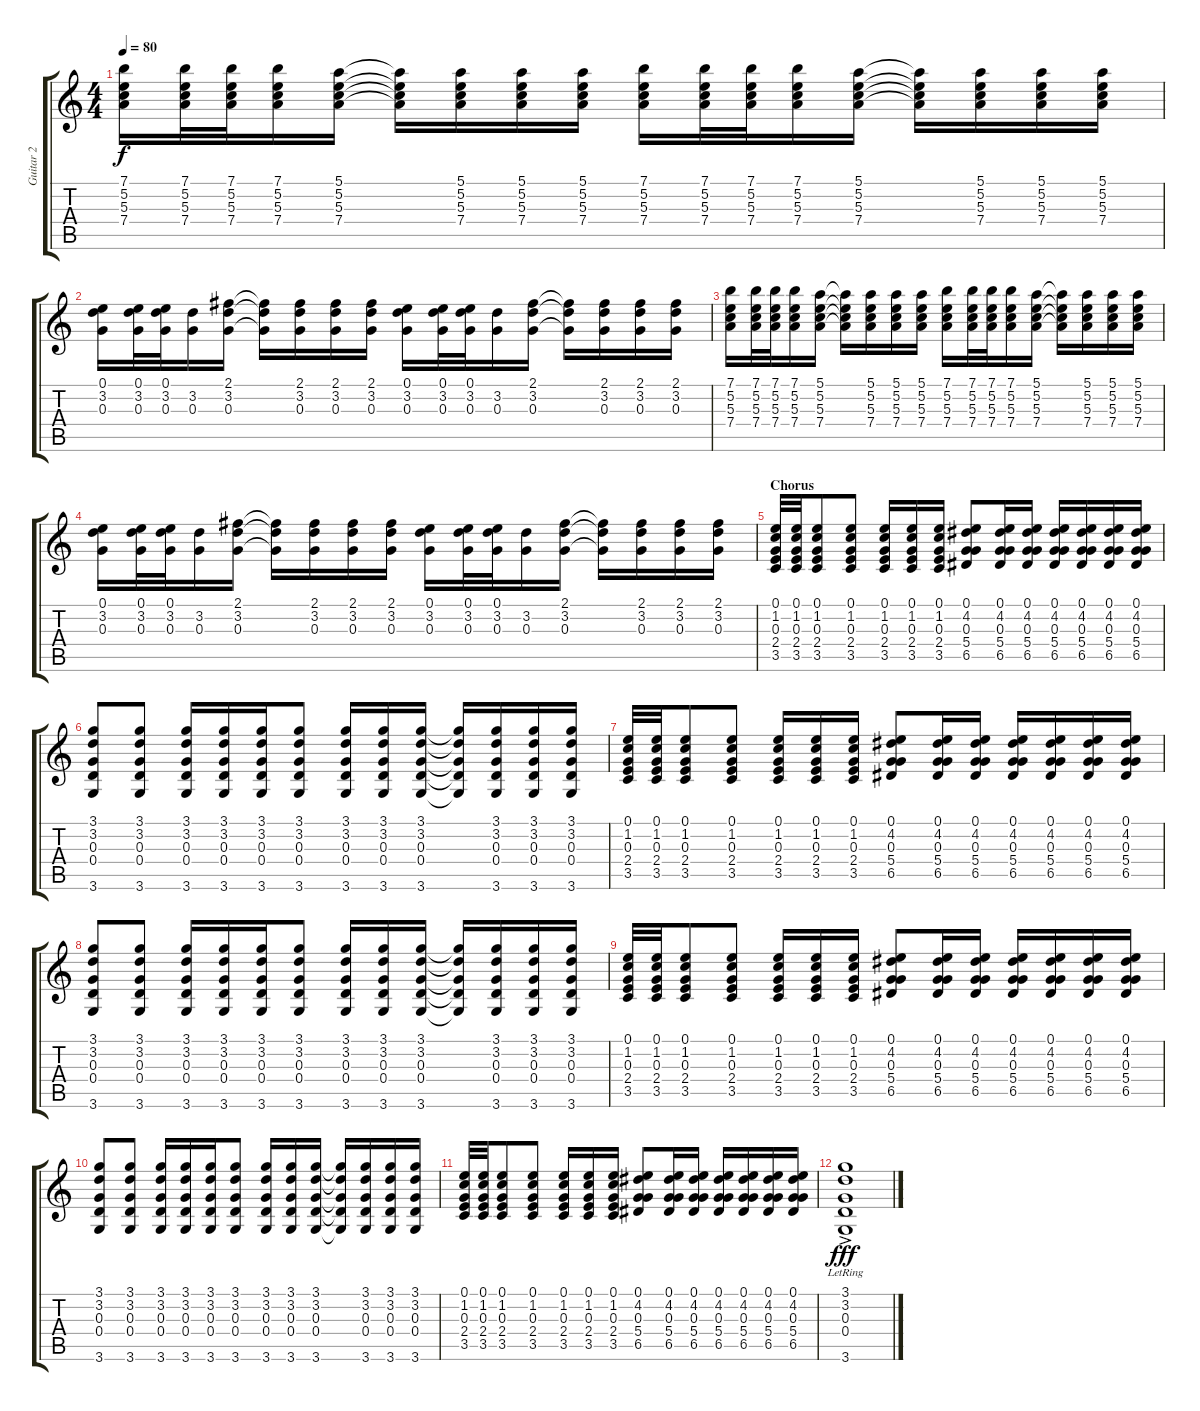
\track ("Guitar 2" "Guitar 2") {instrument electricguitarclean}
\staff {score tabs}
\tuning (E4 B3 G3 D3 A2 E2) {hide}
\ts (4 4)
\tempo 80
\clef g2
\ks c
(7.1 5.2 5.3 7.4).16{dy f} (7.1 5.2 5.3 7.4).32 (7.1 5.2 5.3 7.4).32 (7.1 5.2 5.3 7.4).16 (5.1 5.2 5.3 7.4).16 (5.1{t} 5.2{t} 5.3{t} 7.4{t}).16 (5.1 5.2 5.3 7.4).16 (5.1 5.2 5.3 7.4).16 (5.1 5.2 5.3 7.4).16 (7.1 5.2 5.3 7.4).16 (7.1 5.2 5.3 7.4).32 (7.1 5.2 5.3 7.4).32 (7.1 5.2 5.3 7.4).16 (5.1 5.2 5.3 7.4).16 (5.1{t} 5.2{t} 5.3{t} 7.4{t}).16 (5.1 5.2 5.3 7.4).16 (5.1 5.2 5.3 7.4).16 (5.1 5.2 5.3 7.4).16 |
(0.1 3.2 0.3).16 (0.1 3.2 0.3).32 (0.1 3.2 0.3).32 (3.2 0.3).16 (2.1 3.2 0.3).16 (2.1{t} 3.2{t} 0.3{t}).16 (2.1 3.2 0.3).16 (2.1 3.2 0.3).16 (2.1 3.2 0.3).16 (0.1 3.2 0.3).16 (0.1 3.2 0.3).32 (0.1 3.2 0.3).32 (3.2 0.3).16 (2.1 3.2 0.3).16 (2.1{t} 3.2{t} 0.3{t}).16 (2.1 3.2 0.3).16 (2.1 3.2 0.3).16 (2.1 3.2 0.3).16 |
(7.1 5.2 5.3 7.4).16 (7.1 5.2 5.3 7.4).32 (7.1 5.2 5.3 7.4).32 (7.1 5.2 5.3 7.4).16 (5.1 5.2 5.3 7.4).16 (5.1{t} 5.2{t} 5.3{t} 7.4{t}).16 (5.1 5.2 5.3 7.4).16 (5.1 5.2 5.3 7.4).16 (5.1 5.2 5.3 7.4).16 (7.1 5.2 5.3 7.4).16 (7.1 5.2 5.3 7.4).32 (7.1 5.2 5.3 7.4).32 (7.1 5.2 5.3 7.4).16 (5.1 5.2 5.3 7.4).16 (5.1{t} 5.2{t} 5.3{t} 7.4{t}).16 (5.1 5.2 5.3 7.4).16 (5.1 5.2 5.3 7.4).16 (5.1 5.2 5.3 7.4).16 |
(0.1 3.2 0.3).16 (0.1 3.2 0.3).32 (0.1 3.2 0.3).32 (3.2 0.3).16 (2.1 3.2 0.3).16 (2.1{t} 3.2{t} 0.3{t}).16 (2.1 3.2 0.3).16 (2.1 3.2 0.3).16 (2.1 3.2 0.3).16 (0.1 3.2 0.3).16 (0.1 3.2 0.3).32 (0.1 3.2 0.3).32 (3.2 0.3).16 (2.1 3.2 0.3).16 (2.1{t} 3.2{t} 0.3{t}).16 (2.1 3.2 0.3).16 (2.1 3.2 0.3).16 (2.1 3.2 0.3).16 |
\section ("" "Chorus")
(0.1 1.2 0.3 2.4 3.5).32 (0.1 1.2 0.3 2.4 3.5).32 (0.1 1.2 0.3 2.4 3.5).8 (0.1 1.2 0.3 2.4 3.5).8 (0.1 1.2 0.3 2.4 3.5).16 (0.1 1.2 0.3 2.4 3.5).16 (0.1 1.2 0.3 2.4 3.5).16 (0.1 4.2 0.3 5.4 6.5).8 (0.1 4.2 0.3 5.4 6.5).16 (0.1 4.2 0.3 5.4 6.5).16 (0.1 4.2 0.3 5.4 6.5).16 (0.1 4.2 0.3 5.4 6.5).16 (0.1 4.2 0.3 5.4 6.5).16 (0.1 4.2 0.3 5.4 6.5).16 |
(3.1 3.2 0.3 0.4 3.6).8 (3.1 3.2 0.3 0.4 3.6).8 (3.1 3.2 0.3 0.4 3.6).16 (3.1 3.2 0.3 0.4 3.6).16 (3.1 3.2 0.3 0.4 3.6).16 (3.1 3.2 0.3 0.4 3.6).8 (3.1 3.2 0.3 0.4 3.6).16 (3.1 3.2 0.3 0.4 3.6).16 (3.1 3.2 0.3 0.4 3.6).16 (3.1{t} 3.2{t} 0.3{t} 0.4{t} 3.6{t}).16 (3.1 3.2 0.3 0.4 3.6).16 (3.1 3.2 0.3 0.4 3.6).16 (3.1 3.2 0.3 0.4 3.6).16 |
(0.1 1.2 0.3 2.4 3.5).32 (0.1 1.2 0.3 2.4 3.5).32 (0.1 1.2 0.3 2.4 3.5).8 (0.1 1.2 0.3 2.4 3.5).8 (0.1 1.2 0.3 2.4 3.5).16 (0.1 1.2 0.3 2.4 3.5).16 (0.1 1.2 0.3 2.4 3.5).16 (0.1 4.2 0.3 5.4 6.5).8 (0.1 4.2 0.3 5.4 6.5).16 (0.1 4.2 0.3 5.4 6.5).16 (0.1 4.2 0.3 5.4 6.5).16 (0.1 4.2 0.3 5.4 6.5).16 (0.1 4.2 0.3 5.4 6.5).16 (0.1 4.2 0.3 5.4 6.5).16 |
(3.1 3.2 0.3 0.4 3.6).8 (3.1 3.2 0.3 0.4 3.6).8 (3.1 3.2 0.3 0.4 3.6).16 (3.1 3.2 0.3 0.4 3.6).16 (3.1 3.2 0.3 0.4 3.6).16 (3.1 3.2 0.3 0.4 3.6).8 (3.1 3.2 0.3 0.4 3.6).16 (3.1 3.2 0.3 0.4 3.6).16 (3.1 3.2 0.3 0.4 3.6).16 (3.1{t} 3.2{t} 0.3{t} 0.4{t} 3.6{t}).16 (3.1 3.2 0.3 0.4 3.6).16 (3.1 3.2 0.3 0.4 3.6).16 (3.1 3.2 0.3 0.4 3.6).16 |
(0.1 1.2 0.3 2.4 3.5).32 (0.1 1.2 0.3 2.4 3.5).32 (0.1 1.2 0.3 2.4 3.5).8 (0.1 1.2 0.3 2.4 3.5).8 (0.1 1.2 0.3 2.4 3.5).16 (0.1 1.2 0.3 2.4 3.5).16 (0.1 1.2 0.3 2.4 3.5).16 (0.1 4.2 0.3 5.4 6.5).8 (0.1 4.2 0.3 5.4 6.5).16 (0.1 4.2 0.3 5.4 6.5).16 (0.1 4.2 0.3 5.4 6.5).16 (0.1 4.2 0.3 5.4 6.5).16 (0.1 4.2 0.3 5.4 6.5).16 (0.1 4.2 0.3 5.4 6.5).16 |
(3.1 3.2 0.3 0.4 3.6).8 (3.1 3.2 0.3 0.4 3.6).8 (3.1 3.2 0.3 0.4 3.6).16 (3.1 3.2 0.3 0.4 3.6).16 (3.1 3.2 0.3 0.4 3.6).16 (3.1 3.2 0.3 0.4 3.6).8 (3.1 3.2 0.3 0.4 3.6).16 (3.1 3.2 0.3 0.4 3.6).16 (3.1 3.2 0.3 0.4 3.6).16 (3.1{t} 3.2{t} 0.3{t} 0.4{t} 3.6{t}).16 (3.1 3.2 0.3 0.4 3.6).16 (3.1 3.2 0.3 0.4 3.6).16 (3.1 3.2 0.3 0.4 3.6).16 |
(0.1 1.2 0.3 2.4 3.5).32 (0.1 1.2 0.3 2.4 3.5).32 (0.1 1.2 0.3 2.4 3.5).8 (0.1 1.2 0.3 2.4 3.5).8 (0.1 1.2 0.3 2.4 3.5).16 (0.1 1.2 0.3 2.4 3.5).16 (0.1 1.2 0.3 2.4 3.5).16 (0.1 4.2 0.3 5.4 6.5).8 (0.1 4.2 0.3 5.4 6.5).16 (0.1 4.2 0.3 5.4 6.5).16 (0.1 4.2 0.3 5.4 6.5).16 (0.1 4.2 0.3 5.4 6.5).16 (0.1 4.2 0.3 5.4 6.5).16 (0.1 4.2 0.3 5.4 6.5).16 |
(3.1{ac lr} 3.2 0.3 0.4 3.6).1{dy fff}
